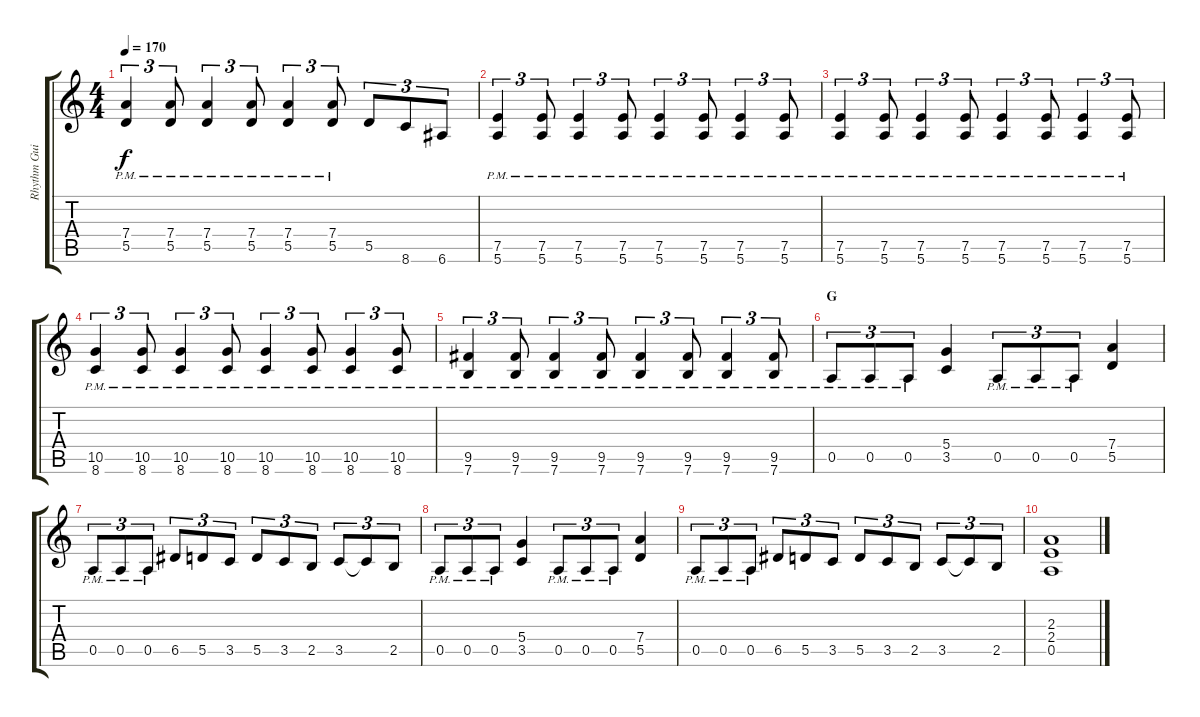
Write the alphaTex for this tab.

\track ("Rhythm Guitar" "Rhythm Gui") {instrument overdrivenguitar}
\staff {score tabs}
\tuning (E4 B3 G3 D3 A2 E2) {hide}
\ts (4 4)
\tempo 170
\clef g2
\ks c
(7.4{pm} 5.5{pm}).4{tu (3 2) dy f} (7.4{pm} 5.5{pm}).8{tu (3 2)} (7.4{pm} 5.5{pm}).4{tu (3 2)} (7.4{pm} 5.5{pm}).8{tu (3 2)} (7.4{pm} 5.5{pm}).4{tu (3 2)} (7.4{pm} 5.5{pm}).8{tu (3 2)} 5.5.8{tu (3 2)} 8.6.8{tu (3 2)} 6.6.8{tu (3 2)} |
(7.5{pm} 5.6{pm}).4{tu (3 2)} (7.5{pm} 5.6{pm}).8{tu (3 2)} (7.5{pm} 5.6{pm}).4{tu (3 2)} (7.5{pm} 5.6{pm}).8{tu (3 2)} (7.5{pm} 5.6{pm}).4{tu (3 2)} (7.5{pm} 5.6{pm}).8{tu (3 2)} (7.5{pm} 5.6{pm}).4{tu (3 2)} (7.5{pm} 5.6{pm}).8{tu (3 2)} |
(7.5{pm} 5.6{pm}).4{tu (3 2)} (7.5{pm} 5.6{pm}).8{tu (3 2)} (7.5{pm} 5.6{pm}).4{tu (3 2)} (7.5{pm} 5.6{pm}).8{tu (3 2)} (7.5{pm} 5.6{pm}).4{tu (3 2)} (7.5{pm} 5.6{pm}).8{tu (3 2)} (7.5{pm} 5.6{pm}).4{tu (3 2)} (7.5{pm} 5.6{pm}).8{tu (3 2)} |
(10.5{pm} 8.6{pm}).4{tu (3 2)} (10.5{pm} 8.6{pm}).8{tu (3 2)} (10.5{pm} 8.6{pm}).4{tu (3 2)} (10.5{pm} 8.6{pm}).8{tu (3 2)} (10.5{pm} 8.6{pm}).4{tu (3 2)} (10.5{pm} 8.6{pm}).8{tu (3 2)} (10.5{pm} 8.6{pm}).4{tu (3 2)} (10.5{pm} 8.6{pm}).8{tu (3 2)} |
(9.5{pm} 7.6{pm}).4{tu (3 2)} (9.5{pm} 7.6{pm}).8{tu (3 2)} (9.5{pm} 7.6{pm}).4{tu (3 2)} (9.5{pm} 7.6{pm}).8{tu (3 2)} (9.5{pm} 7.6{pm}).4{tu (3 2)} (9.5{pm} 7.6{pm}).8{tu (3 2)} (9.5{pm} 7.6{pm}).4{tu (3 2)} (9.5{pm} 7.6{pm}).8{tu (3 2)} |
\section ("" "G")
0.5{pm}.8{tu (3 2)} 0.5{pm}.8{tu (3 2)} 0.5{pm}.8{tu (3 2)} (5.4 3.5).4 0.5{pm}.8{tu (3 2)} 0.5{pm}.8{tu (3 2)} 0.5{pm}.8{tu (3 2)} (7.4 5.5).4 |
0.5{pm}.8{tu (3 2)} 0.5{pm}.8{tu (3 2)} 0.5{pm}.8{tu (3 2)} 6.5.8{tu (3 2)} 5.5.8{tu (3 2)} 3.5.8{tu (3 2)} 5.5.8{tu (3 2)} 3.5.8{tu (3 2)} 2.5.8{tu (3 2)} 3.5.8{tu (3 2)} 3.5{t}.8{tu (3 2)} 2.5.8{tu (3 2)} |
0.5{pm}.8{tu (3 2)} 0.5{pm}.8{tu (3 2)} 0.5{pm}.8{tu (3 2)} (5.4 3.5).4 0.5{pm}.8{tu (3 2)} 0.5{pm}.8{tu (3 2)} 0.5{pm}.8{tu (3 2)} (7.4 5.5).4 |
0.5{pm}.8{tu (3 2)} 0.5{pm}.8{tu (3 2)} 0.5{pm}.8{tu (3 2)} 6.5.8{tu (3 2)} 5.5.8{tu (3 2)} 3.5.8{tu (3 2)} 5.5.8{tu (3 2)} 3.5.8{tu (3 2)} 2.5.8{tu (3 2)} 3.5.8{tu (3 2)} 3.5{t}.8{tu (3 2)} 2.5.8{tu (3 2)} |
(2.3 2.4 0.5).1
